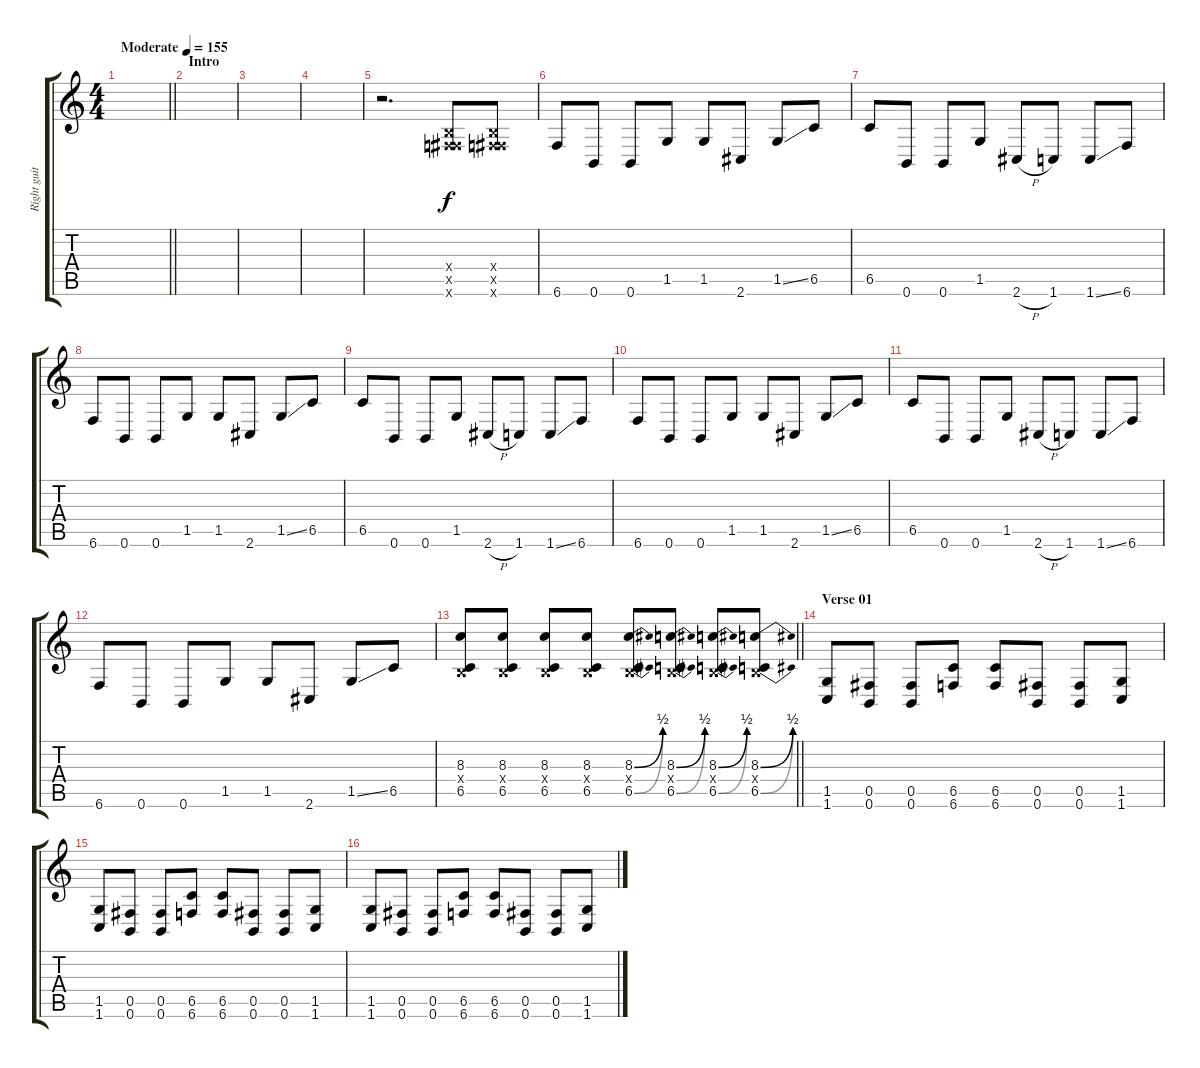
\track ("Right guitar" "Right guit") {instrument overdrivenguitar}
\staff {score tabs}
\tuning (Db4 Ab3 E3 B2 Gb2 B1) {hide}
\ts (4 4)
\tempo (155 "Moderate")
\clef g2
\barLineRight lightlight
\ks c
|
\section ("" "Intro")
|
|
|
r.2{d} (0.4{x} 0.5{x} 6.6{x}).8 (0.4{x} 0.5{x} 6.6{x}).8 |
6.6.8 0.6.8 0.6.8 1.5.8 1.5.8 2.6.8 1.5{ss}.8 6.5.8 |
6.5.8 0.6.8 0.6.8 1.5.8 2.6{h}.8 1.6.8 1.6{ss}.8 6.6.8 |
6.6.8 0.6.8 0.6.8 1.5.8 1.5.8 2.6.8 1.5{ss}.8 6.5.8 |
6.5.8 0.6.8 0.6.8 1.5.8 2.6{h}.8 1.6.8 1.6{ss}.8 6.6.8 |
6.6.8 0.6.8 0.6.8 1.5.8 1.5.8 2.6.8 1.5{ss}.8 6.5.8 |
6.5.8 0.6.8 0.6.8 1.5.8 2.6{h}.8 1.6.8 1.6{ss}.8 6.6.8 |
6.6.8 0.6.8 0.6.8 1.5.8 1.5.8 2.6.8 1.5{ss}.8 6.5.8 |
\barLineRight lightlight
(8.3 0.4{x} 6.5).8 (8.3 0.4{x} 6.5).8 (8.3 0.4{x} 6.5).8 (8.3 0.4{x} 6.5).8 (8.3{be (bend 0 0 60 2)} 0.4{x} 6.5{be (bend 0 0 60 2)}).8 (8.3{be (bend 0 0 60 2)} 0.4{x} 6.5{be (bend 0 0 60 2)}).8 (8.3{be (bend 0 0 60 2)} 0.4{x} 6.5{be (bend 0 0 60 2)}).8 (8.3{be (bend 0 0 60 2)} 0.4{x} 6.5{be (bend 0 0 60 2)}).8 |
\section ("" "Verse 01")
(1.5 1.6).8 (0.5 0.6).8 (0.5 0.6).8 (6.5 6.6).8 (6.5 6.6).8 (0.5 0.6).8 (0.5 0.6).8 (1.5 1.6).8 |
(1.5 1.6).8 (0.5 0.6).8 (0.5 0.6).8 (6.5 6.6).8 (6.5 6.6).8 (0.5 0.6).8 (0.5 0.6).8 (1.5 1.6).8 |
(1.5 1.6).8 (0.5 0.6).8 (0.5 0.6).8 (6.5 6.6).8 (6.5 6.6).8 (0.5 0.6).8 (0.5 0.6).8 (1.5 1.6).8
